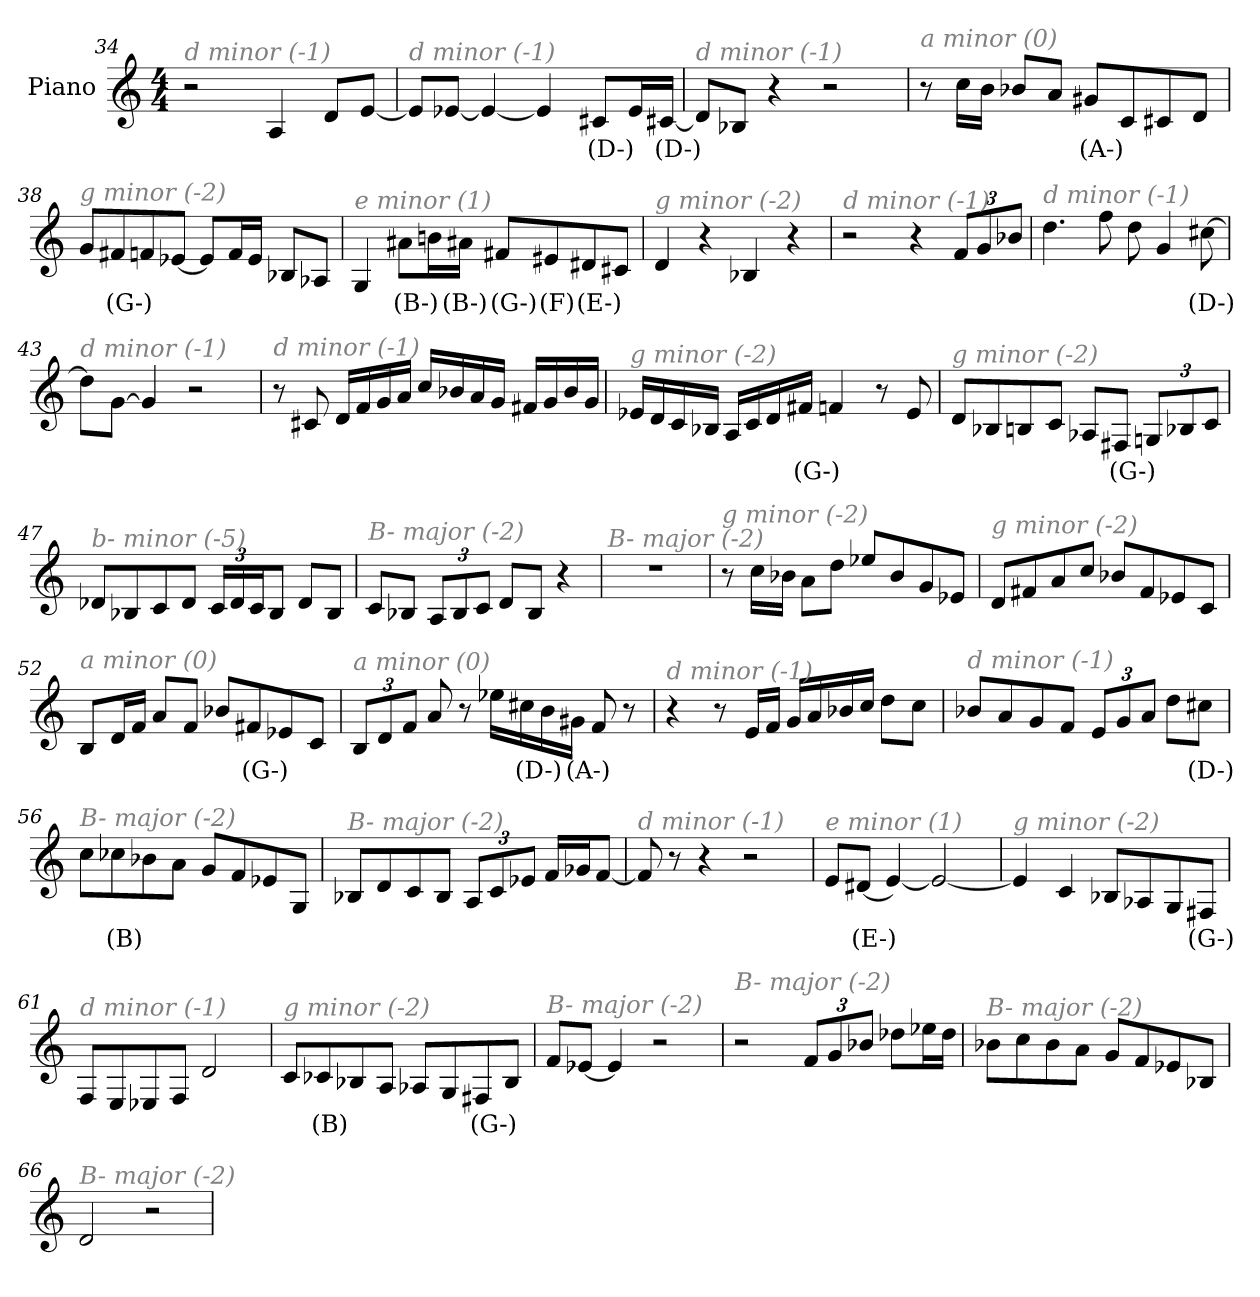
**kern	**text
*part1	*part1
*staff1	*staff1
*I"Piano	*
*I'Pno	*
*clefG2	*
*k[]	*
*M4/4	*
=34	=34
!LO:TX:i:color=#808080:t=d minor (-1)	!
2r	.
4A/	.
8d/L	.
[8e/J	.
=35	=35
!LO:TX:i:color=#808080:t=d minor (-1)	!
8e/L]	.
[8e-X/J	.
4e-/_	.
4e-/]	.
8c#Xi/L	(D-)
16e-/L	.
[16c#Xi/JJ	(D-)
!!LO:LB:g=z
=36	=36
!LO:TX:i:color=#808080:t=d minor (-1)	!
8d-/L]	.
8B-X/J	.
4r	.
2r	.
=37	=37
!LO:TX:i:color=#808080:t=a minor (0)	!
8r	.
16cc\LL	.
16b\JJ	.
8b-X/L	.
8a/J	.
8g#Xi/L	(A-)
8c/	.
8c#X/	.
8d/J	.
=38	=38
!LO:TX:i:color=#808080:t=g minor (-2)	!
8g/L	.
8f#Xi/	(G-)
8f/	.
[8e-X/J	.
8e-/L]	.
16f/L	.
16e-/JJ	.
8B-X/L	.
8A-X/J	.
=39	=39
!LO:TX:i:color=#808080:t=e minor (1)	!
4G/	.
8a#Xi\L	(B-)
16bn\L	.
16a#Xi\JJ	(B-)
8f#Xi/L	(G-)
8e#Xj/	(F)
8d#Xi/	(E-)
8c#X/J	.
!!LO:LB:g=z
=40	=40
!LO:TX:i:color=#808080:t=g minor (-2)	!
4d/	.
4r	.
4B-X/	.
4r	.
=41	=41
!LO:TX:i:color=#808080:t=d minor (-1)	!
2r	.
4r	.
*Xbrackettup	*
12f/L	.
12g/	.
12b-X/J	.
=42	=42
!LO:TX:i:color=#808080:t=d minor (-1)	!
4.dd\	.
8ff\	.
8dd\	.
4g/	.
[8cc#Xi\	(D-)
=43	=43
!LO:TX:i:color=#808080:t=d minor (-1)	!
8dd-\L]	.
[8g\J	.
4g/]	.
2r	.
!!LO:PB:g=z
=44	=44
!LO:TX:i:color=#808080:t=d minor (-1)	!
8r	.
8c#X/	.
16d/LL	.
16f/	.
16g/	.
16a/JJ	.
16cc/LL	.
16b-X/	.
16a/	.
16g/JJ	.
16f#X/LL	.
16g/	.
16b-/	.
16g/JJ	.
=45	=45
!LO:TX:i:color=#808080:t=g minor (-2)	!
16e-X/LL	.
16d/	.
16c/	.
16B-X/JJ	.
16A/LL	.
16c/	.
16d/	.
16f#Xi/JJ	(G-)
4f/	.
8r	.
8e-/	.
=46	=46
!LO:TX:i:color=#808080:t=g minor (-2)	!
8d/L	.
8B-X/	.
8Bn/	.
8c/J	.
8A-X/L	.
8F#Xi/J	(G-)
12Gn/L	.
12B-X/	.
12c/J	.
!!LO:LB:g=z
=47	=47
!LO:TX:i:color=#808080:t=b- minor (-5)	!
8d-X/L	.
8B-X/	.
8c/	.
8d-/J	.
24c/LL	.
24d-/	.
24c/J	.
8B-/J	.
8d-/L	.
8B-/J	.
=48	=48
!LO:TX:i:color=#808080:t=B- major (-2)	!
8c/L	.
8B-X/J	.
12A/L	.
12B-/	.
12c/J	.
8d/L	.
8B-/J	.
4r	.
=49	=49
!LO:TX:i:color=#808080:t=B- major (-2)	!
1r	.
=50	=50
!LO:TX:i:color=#808080:t=g minor (-2)	!
8r	.
16cc\LL	.
16b-X\JJ	.
8a\L	.
8dd\J	.
8ee-X/L	.
8b-/	.
8g/	.
8e-X/J	.
!!LO:LB:g=z
=51	=51
!LO:TX:i:color=#808080:t=g minor (-2)	!
8d/L	.
8f#X/	.
8a/	.
8cc/J	.
8b-X/L	.
8f#/	.
8e-X/	.
8c/J	.
=52	=52
!LO:TX:i:color=#808080:t=a minor (0)	!
8B/L	.
16d/L	.
16f/JJ	.
8a/L	.
8f/J	.
8b-X/L	.
8f#Xi/	(G-)
8e-X/	.
8c/J	.
=53	=53
!LO:TX:i:color=#808080:t=a minor (0)	!
12B/L	.
12d/	.
12f/J	.
8a/	.
8r	.
16ee-X\LL	.
16cc#Xi\	(D-)
16b\	.
16g#Xi\JJ	(A-)
8f/	.
8r	.
!!LO:LB:g=z
=54	=54
!LO:TX:i:color=#808080:t=d minor (-1)	!
4r	.
8r	.
16e/LL	.
16f/JJ	.
16g/LL	.
16a/	.
16b-X/	.
16cc/JJ	.
8dd\L	.
8cc\J	.
=55	=55
!LO:TX:i:color=#808080:t=d minor (-1)	!
8b-X/L	.
8a/	.
8g/	.
8f/J	.
12e/L	.
12g/	.
12a/J	.
8dd\L	.
8cc#Xi\J	(D-)
=56	=56
!LO:TX:i:color=#808080:t=B- major (-2)	!
8cc\L	.
8cc-Xi\	(B)
8b-X\	.
8a\J	.
8g/L	.
8f/	.
8e-X/	.
8G/J	.
!!LO:LB:g=z
=57	=57
!LO:TX:i:color=#808080:t=B- major (-2)	!
8B-X/L	.
8d/	.
8c/	.
8B-/J	.
12A/L	.
12c/	.
12e-X/J	.
16f/LL	.
16g-X/J	.
[8f/J	.
=58	=58
!LO:TX:i:color=#808080:t=d minor (-1)	!
8f/]	.
8r	.
4r	.
2r	.
=59	=59
!LO:TX:i:color=#808080:t=e minor (1)	!
8e/L	.
[8d#Xi/J	(E-)
4e-/_	.
2e-/_	.
=60	=60
!LO:TX:i:color=#808080:t=g minor (-2)	!
4e-/]	.
4c/	.
8B-X/L	.
8A-X/	.
8G/	.
8F#Xi/J	(G-)
=61	=61
!LO:TX:i:color=#808080:t=d minor (-1)	!
8F/L	.
8E/	.
8E-X/	.
8F/J	.
2d/	.
!!LO:LB:g=z
=62	=62
!LO:TX:i:color=#808080:t=g minor (-2)	!
8c/L	.
8c-Xi/	(B)
8B-X/	.
8A/J	.
8A-X/L	.
8G/	.
8F#Xi/	(G-)
8B-/J	.
=63	=63
!LO:TX:i:color=#808080:t=B- major (-2)	!
8f/L	.
[8e-X/J	.
4e-/]	.
2r	.
=64	=64
!LO:TX:i:color=#808080:t=B- major (-2)	!
2r	.
12f/L	.
12g/	.
12b-X/J	.
8dd-X\L	.
16ee-X\L	.
16dd-\JJ	.
=65	=65
!LO:TX:i:color=#808080:t=B- major (-2)	!
8b-X\L	.
8cc\	.
8b-\	.
8a\J	.
8g/L	.
8f/	.
8e-X/	.
8B-X/J	.
=66	=66
!LO:TX:i:color=#808080:t=B- major (-2)	!
2d/	.
2r	.
=	=
*-	*-
